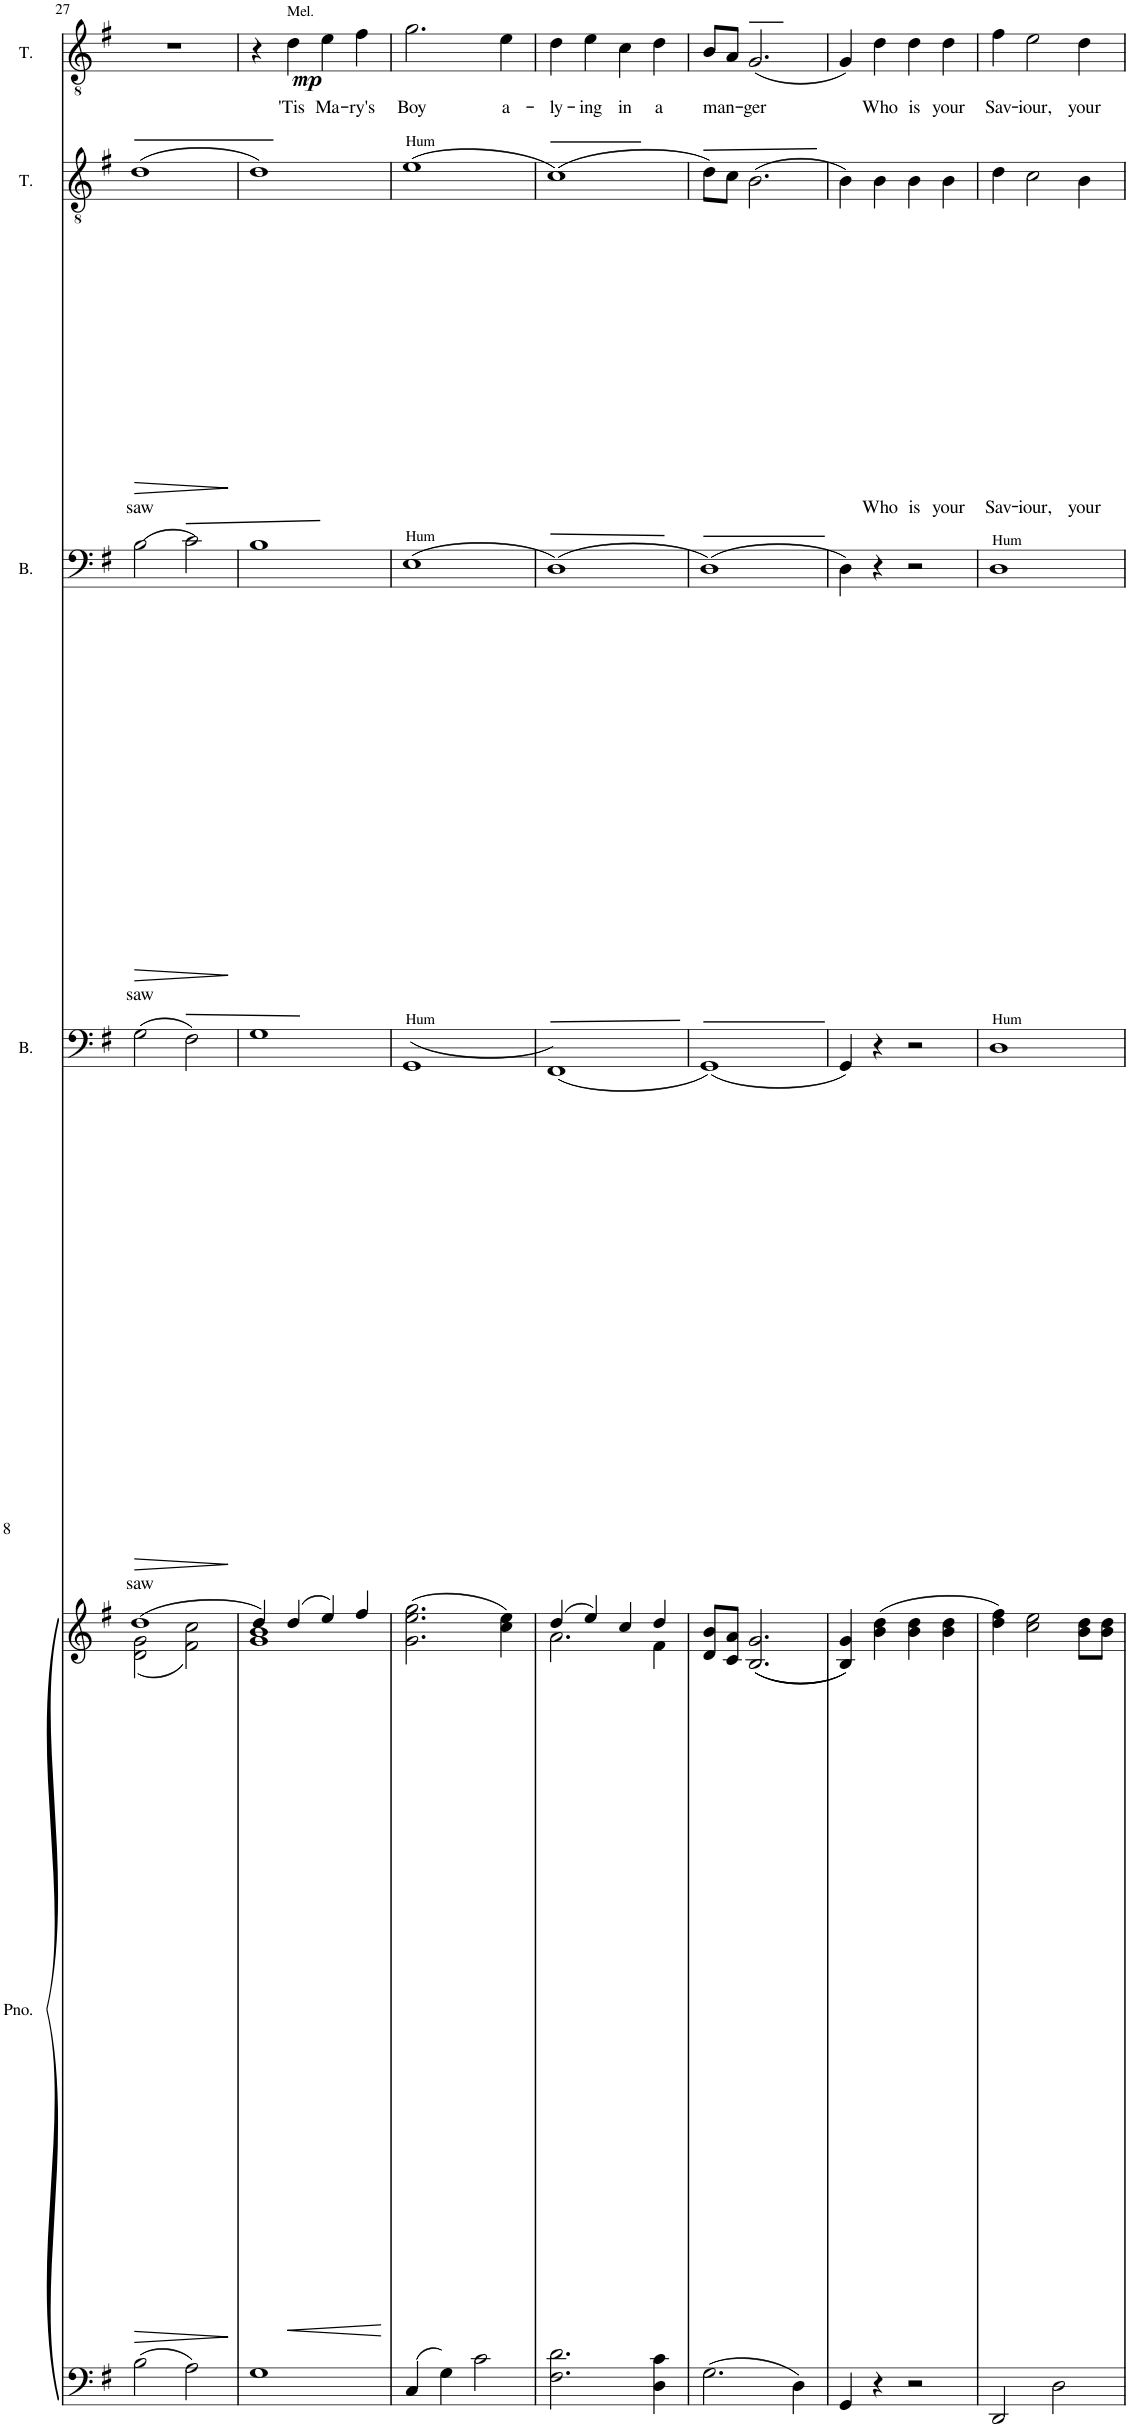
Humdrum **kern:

**kern	**kern	**dynam	**kern	**text	**dynam	**kern	**text	**dynam	**kern	**text	**dynam	**kern	**text	**dynam
*part5	*part5	*part5	*part4	*part4	*part4	*part3	*part3	*part3	*part2	*part2	*part2	*part1	*part1	*part1
*staff6	*staff5	*staff5/6	*staff4	*staff4	*staff4	*staff3	*staff3	*staff3	*staff2	*staff2	*staff2	*staff1	*staff1	*staff1
*I"Piano	*	*	*I"Bass	*	*	*I"Bass	*	*	*I"Tenor	*	*	*I"Tenor	*	*
*I'Pno.	*	*	*I'B.	*	*	*I'B.	*	*	*I'T.	*	*	*I'T.	*	*
!!LO:PB:g=z
*clefF4	*clefG2	*	*clefF4	*	*	*clefF4	*	*	*clefGv2	*	*	*clefGv2	*	*
*k[f#]	*k[f#]	*	*k[f#]	*	*	*k[f#]	*	*	*k[f#]	*	*	*k[f#]	*	*
*M4/4	*M4/4	*	*M4/4	*	*	*M4/4	*	*	*M4/4	*	*	*M4/4	*	*
*met(c)	*met(c)	*	*met(c)	*	*	*met(c)	*	*	*met(c)	*	*	*met(c)	*	*
=27	=27	=27	=27	=27	=27	=27	=27	=27	=27	=27	=27	=27	=27	=27
!	!	!LO:HP:b	!	!LO:LY:b	!LO:HP:b	!	!LO:LY:b	!LO:HP:b	!	!LO:LY:b	!LO:HP:b	!	!	!
*	*^	*	*	*	*	*	*	*	*	*	*	*	*	*
2B\	(1dd	(2d\ 2g\	>	(2G\	saw	>	(2B\	saw	>	(1d	saw	>	1r	.	.
2A\	.	2f#\ 2cc\)	.	2F#\)	.	.	2c\)	.	.	.	.	.	.	.	.
*	*v	*v	*	*	*	*	*	*	*	*	*	*	*	*	*
.	.	]	.	.	]	.	.	]	.	.	.	.	.	.
=28	=28	=28	=28	=28	=28	=28	=28	=28	=28	=28	=28	=28	=28	=28
*	*^	*	*	*	*	*	*	*	*	*	*	*	*	*
1G	4dd/)	1g 1b	.	1G	.	.	1B	.	.	1d)	.	.	4r	.	.
!	!	!	!	!	!	!	!	!	!	!	!	!	!LO:TX:a:t=Mel.	!	!
!	!	!	!LO:HP:b	!	!	!	!	!	!	!	!	!	!	!LO:LY:b	!LO:DY:b
.	(4dd/	.	<	.	.	.	.	.	.	.	.	.	4d\	'Tis	mp
!	!	!	!	!	!	!	!	!	!	!	!	!	!	!LO:LY:b	!
.	4ee/)	.	.	.	.	.	.	.	.	.	.	.	4e\	Ma-	.
!	!	!	!	!	!	!	!	!	!	!	!	!	!	!LO:LY:b	!
.	4ff#/	.	.	.	.	.	.	.	.	.	.	.	4f#\	-ry's	.
*	*v	*v	*	*	*	*	*	*	*	*	*	*	*	*	*
.	.	[	.	.	.	.	.	.	.	.	]	.	.	.
=29	=29	=29	=29	=29	=29	=29	=29	=29	=29	=29	=29	=29	=29	=29
!	!	!	!	!	!	!	!	!	!LO:TX:a:t=Hum	!	!	!	!	!
!	!	!	!	!	!	!LO:TX:a:t=Hum	!	!	!	!	!	!	!	!
!	!	!	!LO:TX:a:t=Hum	!	!	!	!	!	!	!	!	!	!	!
!	!	!	!	!	!	!	!	!	!	!	!	!	!LO:LY:b	!
4C/	(2.g\ 2.ee\ 2.gg\	.	(1GG	.	.	(1E	.	.	(1e	.	.	2.g\	Boy	.
4G\	.	.	.	.	.	.	.	.	.	.	.	.	.	.
2c\	.	.	.	.	.	.	.	.	.	.	.	.	.	.
!	!	!	!	!	!	!	!	!	!	!	!	!	!LO:LY:b	!
.	4cc\ 4ee\)	.	.	.	.	.	.	.	.	.	.	4e\	a-	.
=30	=30	=30	=30	=30	=30	=30	=30	=30	=30	=30	=30	=30	=30	=30
*	*^	*	*	*	*	*	*	*	*	*	*	*	*	*
!	!	!	!	!	!	!	!	!	!	!	!	!	!	!LO:LY:b	!
2.F#\ 2.d\	(4dd/	2.a\	.	(1FF#)	.	.	(1D)	.	.	(1c)	.	.	4d\	-ly-	.
!	!	!	!	!	!	!	!	!	!	!	!	!	!	!LO:LY:b	!
.	4ee/)	.	.	.	.	.	.	.	.	.	.	.	4e\	-ing	.
!	!	!	!	!	!	!	!	!	!	!	!	!	!	!LO:LY:b	!
.	4cc/	.	.	.	.	.	.	.	.	.	.	.	4c\	in	.
!	!	!	!	!	!	!	!	!	!	!	!	!	!	!LO:LY:b	!
4D\ 4c\	4dd/	4f#\	.	.	.	.	.	.	.	.	.	.	4d\	a	.
=31	=31	=31	=31	=31	=31	=31	=31	=31	=31	=31	=31	=31	=31	=31	=31
!	!	!	!	!	!	!	!	!	!	!	!	!	!	!LO:LY:b	!
*	*v	*v	*	*	*	*	*	*	*	*	*	*	*	*	*
2.G\	8d/ 8b/L	.	(1GG)	.	.	(1D)	.	.	8d\L)	.	.	8B/L	man-	.
.	8c/ 8a/J	.	.	.	.	.	.	.	8c\J	.	.	8A/J	.	.
!	!	!	!	!	!	!	!	!	!	!	!	!	!LO:LY:b	!
.	((2.B/ 2.g/	.	.	.	.	.	.	.	(2.B\	.	.	(2.G/	-ger	.
4D\	.	.	.	.	.	.	.	.	.	.	.	.	.	.
=32	=32	=32	=32	=32	=32	=32	=32	=32	=32	=32	=32	=32	=32	=32
4GG/	4B/ 4g/))	.	4GG/)	.	.	4D\)	.	.	4B\)	.	.	4G/)	.	.
!	!	!	!	!	!	!	!	!	!	!LO:LY:b	!	!	!LO:LY:b	!
4r	(4b\ 4dd\	.	4r	.	.	4r	.	.	4B\	Who	.	4d\	Who	.
!	!	!	!	!	!	!	!	!	!	!LO:LY:b	!	!	!LO:LY:b	!
2r	4b\ 4dd\	.	2r	.	.	2r	.	.	4B\	is	.	4d\	is	.
!	!	!	!	!	!	!	!	!	!	!LO:LY:b	!	!	!LO:LY:b	!
.	4b\ 4dd\	.	.	.	.	.	.	.	4B\	your	.	4d\	your	.
=33	=33	=33	=33	=33	=33	=33	=33	=33	=33	=33	=33	=33	=33	=33
!	!	!	!	!	!	!LO:TX:a:t=Hum	!	!	!	!	!	!	!	!
!	!	!	!LO:TX:a:t=Hum	!	!	!	!	!	!	!	!	!	!	!
!	!	!	!	!	!	!	!	!	!	!LO:LY:b	!	!	!LO:LY:b	!
2DD/	4dd\ 4ff#\)	.	1D	.	.	1D	.	.	4d\	Sav-	.	4f#\	Sav-	.
!	!	!	!	!	!	!	!	!	!	!LO:LY:b	!	!	!LO:LY:b	!
.	2cc\ 2ee\	.	.	.	.	.	.	.	2c\	-iour,	.	2e\	-iour,	.
2D\	.	.	.	.	.	.	.	.	.	.	.	.	.	.
!	!	!	!	!	!	!	!	!	!	!LO:LY:b	!	!	!LO:LY:b	!
.	8b\ 8dd\L	.	.	.	.	.	.	.	4B\	your	.	4d\	your	.
.	8b\ 8dd\J	.	.	.	.	.	.	.	.	.	.	.	.	.
=	=	=	=	=	=	=	=	=	=	=	=	=	=	=
*-	*-	*-	*-	*-	*-	*-	*-	*-	*-	*-	*-	*-	*-	*-
